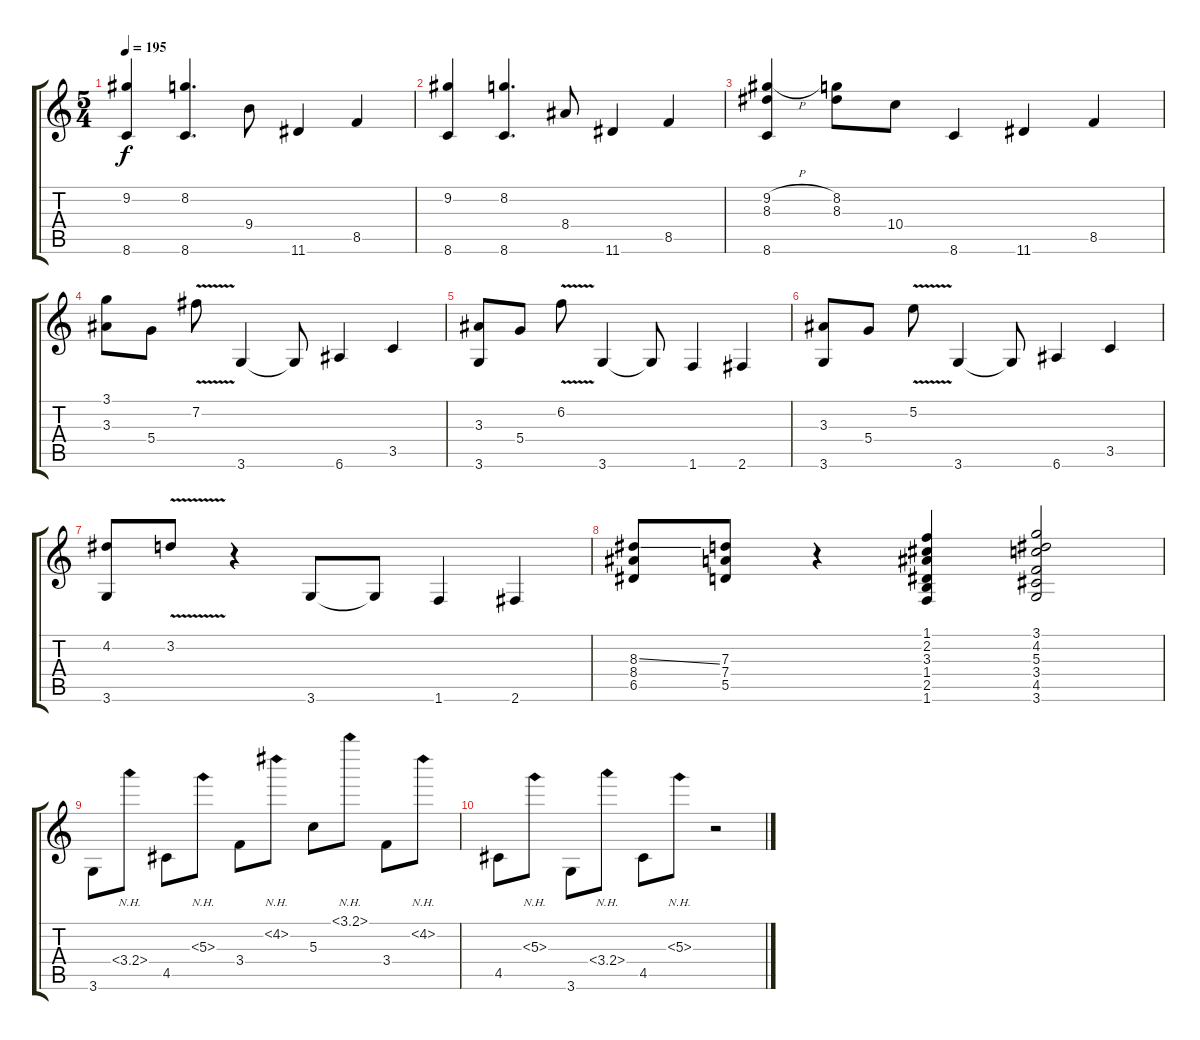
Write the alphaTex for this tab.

\track "" {instrument acousticguitarnylon}
\staff {score tabs}
\tuning (E4 B3 G3 D3 A2 E2) {hide}
\ts (5 4)
\tempo 195
\clef g2
\ks c
(9.2 8.6).4{dy f} (8.2 8.6).4{d} 9.4.8 11.6.4 8.5.4 |
(9.2 8.6).4 (8.2 8.6).4{d} 8.4.8 11.6.4 8.5.4 |
(9.2{h} 8.3 8.6).4 (8.2 8.3).8 10.4.8 8.6.4 11.6.4 8.5.4 |
(3.1 3.3).8 5.4.8 7.2{v}.8 3.6.4 3.6{t}.8 6.6.4 3.5.4 |
(3.3 3.6).8 5.4.8 6.2{v}.8 3.6.4 3.6{t}.8 1.6.4 2.6.4 |
(3.3 3.6).8 5.4.8 5.2{v}.8 3.6.4 3.6{t}.8 6.6.4 3.5.4 |
(4.2 3.6).8 3.2{v}.8 r.4 3.6.8 3.6{t}.8 1.6.4 2.6.4 |
(8.3{ss} 8.4 6.5).8 (7.3 7.4 5.5).8 r.4 (1.1 2.2 3.3 1.4 2.5 1.6).4 (3.1 4.2 5.3 3.4 4.5 3.6).2 |
3.6.8 3.4{nh}.8 4.5.8 5.3{nh}.8 3.4.8 4.2{nh}.8 5.3.8 3.1{nh}.8 3.4.8 4.2{nh}.8 |
4.5.8{txt ""} 5.3{nh}.8 3.6.8 3.4{nh}.8 4.5.8 5.3{nh}.8 r.2
